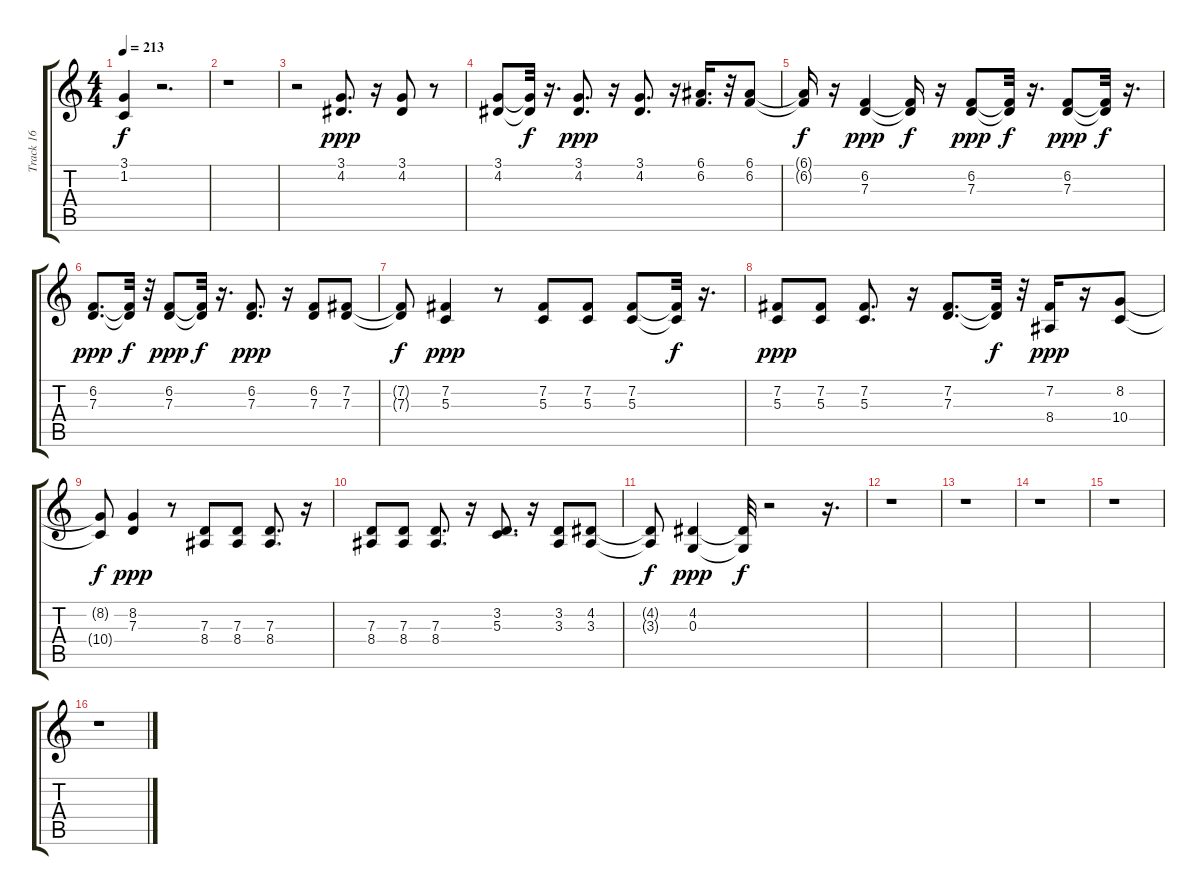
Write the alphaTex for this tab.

\track ("Track 16" "Track 16") {instrument acousticgrandpiano}
\staff {score tabs}
\tuning (E4 B3 G3 D3 A2 E2) {hide}
\ts (4 4)
\tempo 213
\clef g2
\ks c
(3.1{t} 1.2{t}).4{dy f} r.2{d} |
r.1 |
r.2 (3.1 4.2).8{d dy ppp} r.16 (3.1 4.2).8 r.8 |
(3.1 4.2).8 (3.1{t} 4.2{t}).32{dy f} r.16{d} (3.1 4.2).8{d dy ppp} r.16 (3.1 4.2).8{d} r.16 (6.1 6.2).16{d} r.32 (6.1 6.2).8 |
(6.1{t} 6.2{t}).16{dy f} r.16 (6.2 7.3).4{dy ppp} (6.2{t} 7.3{t}).16{dy f} r.16 (6.2 7.3).8{dy ppp} (6.2{t} 7.3{t}).32{dy f} r.16{d} (6.2 7.3).8{dy ppp} (6.2{t} 7.3{t}).32{dy f} r.16{d} |
(6.2 7.3).8{d dy ppp} (6.2{t} 7.3{t}).32{dy f} r.32 (6.2 7.3).8{dy ppp} (6.2{t} 7.3{t}).32{dy f} r.16{d} (6.2 7.3).8{d dy ppp} r.16 (6.2 7.3).8 (7.2 7.3).8 |
(7.2{t} 7.3{t}).8{dy f} (7.2 5.3).4{dy ppp} r.8 (7.2 5.3).8 (7.2 5.3).8 (7.2 5.3).8 (7.2{t} 5.3{t}).32{dy f} r.16{d} |
(7.2 5.3).8{dy ppp} (7.2 5.3).8 (7.2 5.3).8{d} r.16 (7.2 7.3).8{d} (7.2{t} 7.3{t}).32{dy f} r.32 (7.2 8.4).16{dy ppp} r.16 (8.2 10.4).8 |
(8.2{t} 10.4{t}).8{dy f} (8.2 7.3).4{dy ppp} r.8 (7.3 8.4).8 (7.3 8.4).8 (7.3 8.4).8{d} r.16 |
(7.3 8.4).8 (7.3 8.4).8 (7.3 8.4).8{d} r.16 (3.2 5.3).8{d} r.16 (3.2 3.3).8 (4.2 3.3).8 |
(4.2{t} 3.3{t}).8{dy f} (4.2 0.3).4{dy ppp} (4.2{t} 0.3{t}).32{dy f} r.2 r.16{d} |
r.1 |
r.1 |
r.1 |
r.1 |
r.1
